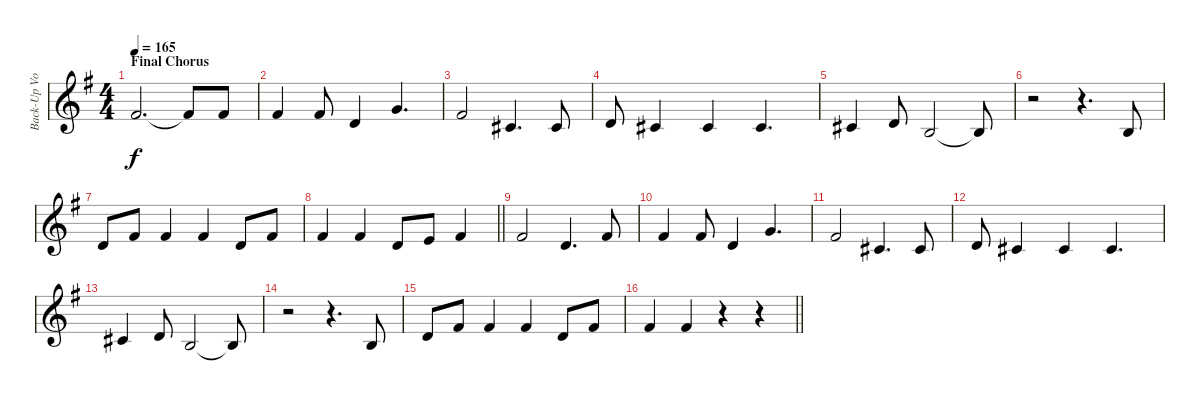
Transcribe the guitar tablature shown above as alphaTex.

\track ("Back-Up Vocals" "Back-Up Vo") {instrument sopranosax}
\staff {score}
\tuning (E4 B3 G3 D3 A2 E2) {hide}
\ts (4 4)
\section ("" "Final Chorus")
\tempo 165
\clef g2
\ks eminor
7.2.2{d dy f} 7.2{t}.8 7.2.8 |
7.2.4 7.2.8 7.3.4 8.2.4{d} |
7.2.2 2.2.4{d} 2.2.8 |
3.2.8 2.2.4 2.2.4 2.2.4{d} |
2.2.4 3.2.8 0.2.2 0.2{t}.8 |
r.2 r.4{d} 0.2.8 |
3.2.8 2.1.8 2.1.4 2.1.4 3.2.8 2.1.8 |
\barLineRight lightlight
2.1.4 2.1.4 3.2.8 5.2.8 7.2.4 |
7.2.2 3.2.4{d} 7.2.8 |
7.2.4 7.2.8 7.3.4 8.2.4{d} |
7.2.2 2.2.4{d} 2.2.8 |
3.2.8 2.2.4 2.2.4 2.2.4{d} |
2.2.4 3.2.8 0.2.2 0.2{t}.8 |
r.2 r.4{d} 0.2.8 |
3.2.8 2.1.8 2.1.4 2.1.4 3.2.8 2.1.8 |
\barLineRight lightlight
2.1.4 2.1.4 r.4 r.4
